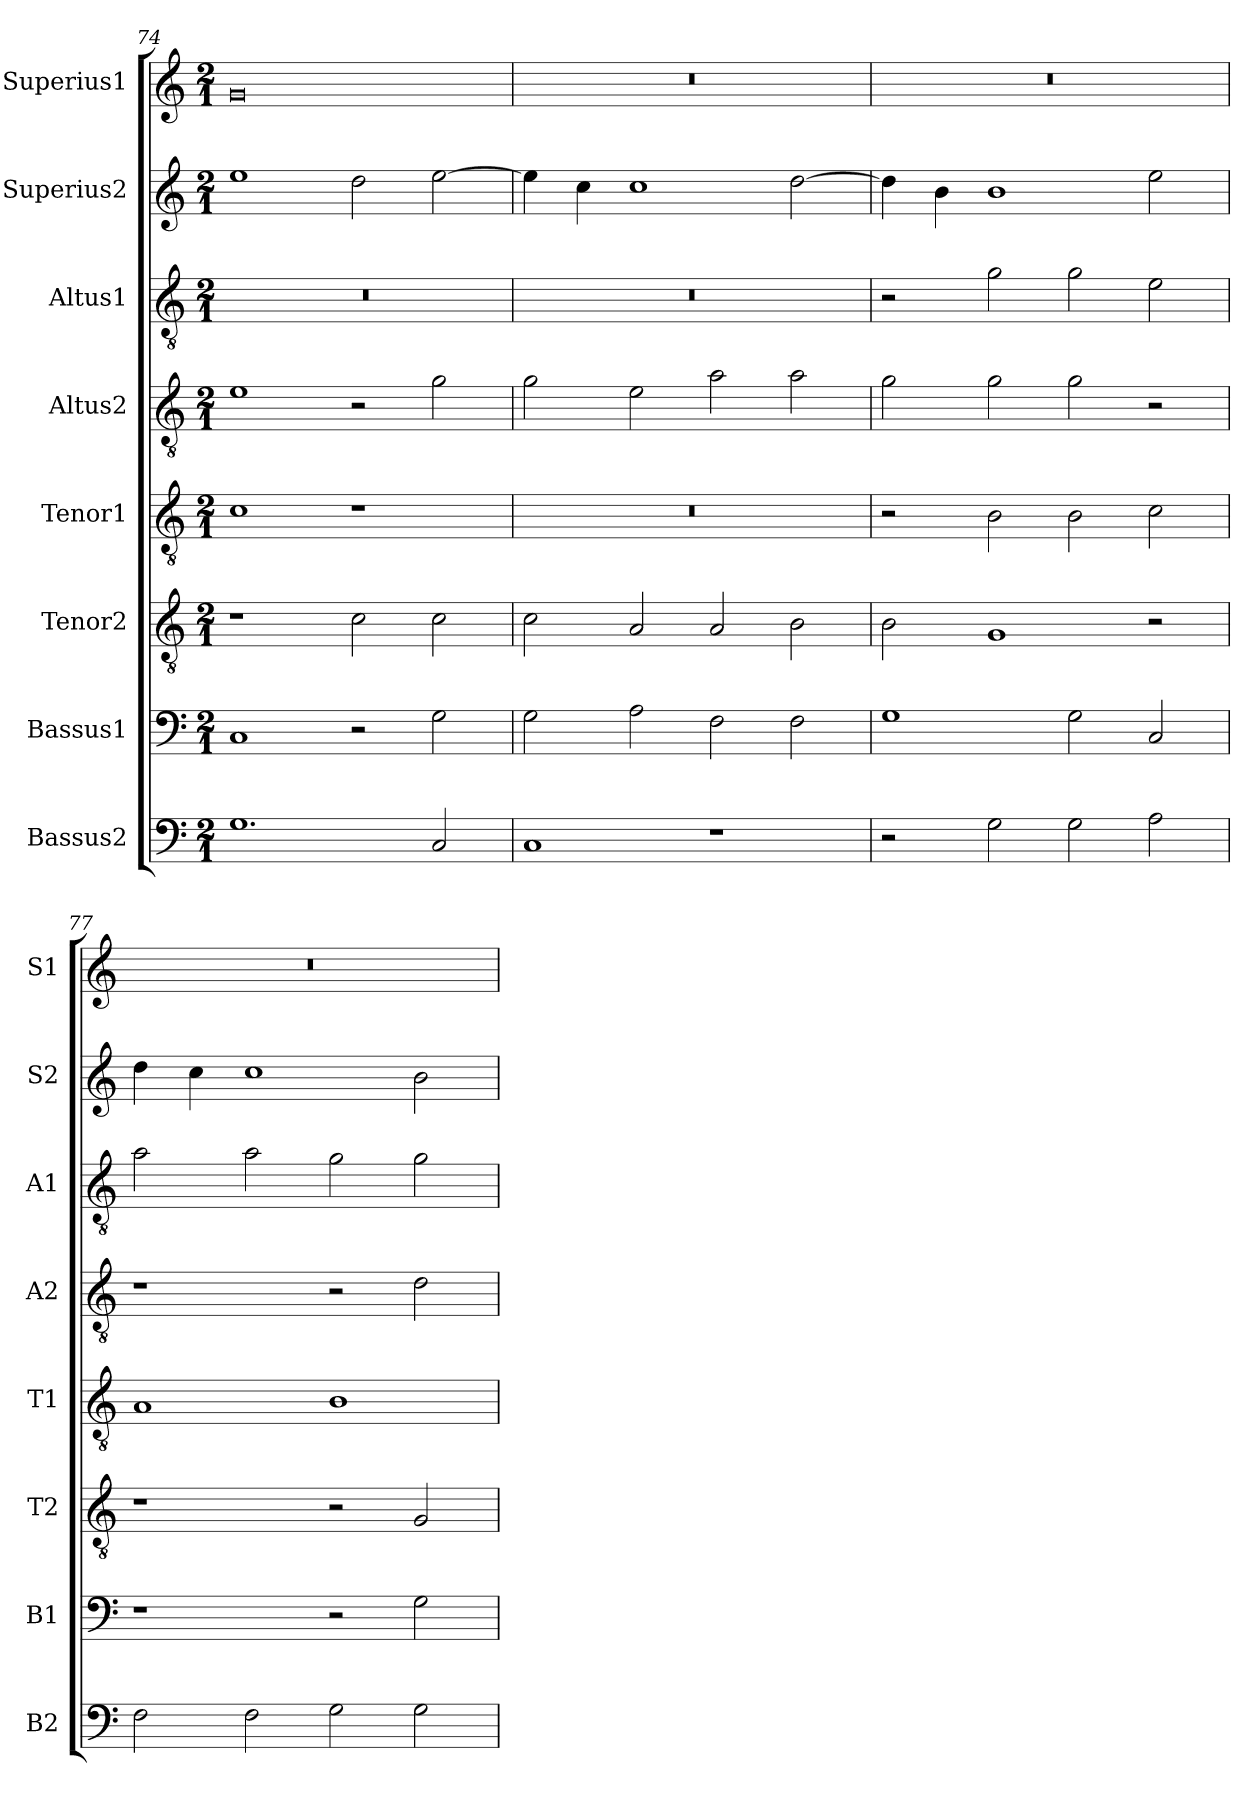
**kern	**kern	**kern	**kern	**kern	**kern	**kern	**kern
*part8	*part7	*part6	*part5	*part4	*part3	*part2	*part1
*staff8	*staff7	*staff6	*staff5	*staff4	*staff3	*staff2	*staff1
*I"Bassus2	*I"Bassus1	*I"Tenor2	*I"Tenor1	*I"Altus2	*I"Altus1	*I"Superius2	*I"Superius1
*I'B2	*I'B1	*I'T2	*I'T1	*I'A2	*I'A1	*I'S2	*I'S1
*clefF4	*clefF4	*clefGv2	*clefGv2	*clefGv2	*clefGv2	*clefG2	*clefG2
*k[]	*k[]	*k[]	*k[]	*k[]	*k[]	*k[]	*k[]
*M2/1	*M2/1	*M2/1	*M2/1	*M2/1	*M2/1	*M2/1	*M2/1
=74	=74	=74	=74	=74	=74	=74	=74
1.G	1C	1r	1c	1e	0r	1ee	0g
.	2r	2c	1r	2r	.	2dd	.
2C	2G	2c	.	2g	.	[2ee	.
=75	=75	=75	=75	=75	=75	=75	=75
1C	2G	2c	0r	2g	0r	4ee]	0r
.	.	.	.	.	.	4cc	.
.	2A	2A	.	2e	.	1cc	.
1r	2F	2A	.	2a	.	.	.
.	2F	2B	.	2a	.	[2dd	.
=76	=76	=76	=76	=76	=76	=76	=76
2r	1G	2B	2r	2g	2r	4dd]	0r
.	.	.	.	.	.	4b	.
2G	.	1G	2B	2g	2g	1b	.
2G	2G	.	2B	2g	2g	.	.
2A	2C	2r	2c	2r	2e	2ee	.
=77	=77	=77	=77	=77	=77	=77	=77
2F	1r	1r	1A	1r	2a	4dd	0r
.	.	.	.	.	.	4cc	.
2F	.	.	.	.	2a	1cc	.
2G	2r	2r	1B	2r	2g	.	.
2G	2G	2G	.	2d	2g	2b	.
=	=	=	=	=	=	=	=
*-	*-	*-	*-	*-	*-	*-	*-
